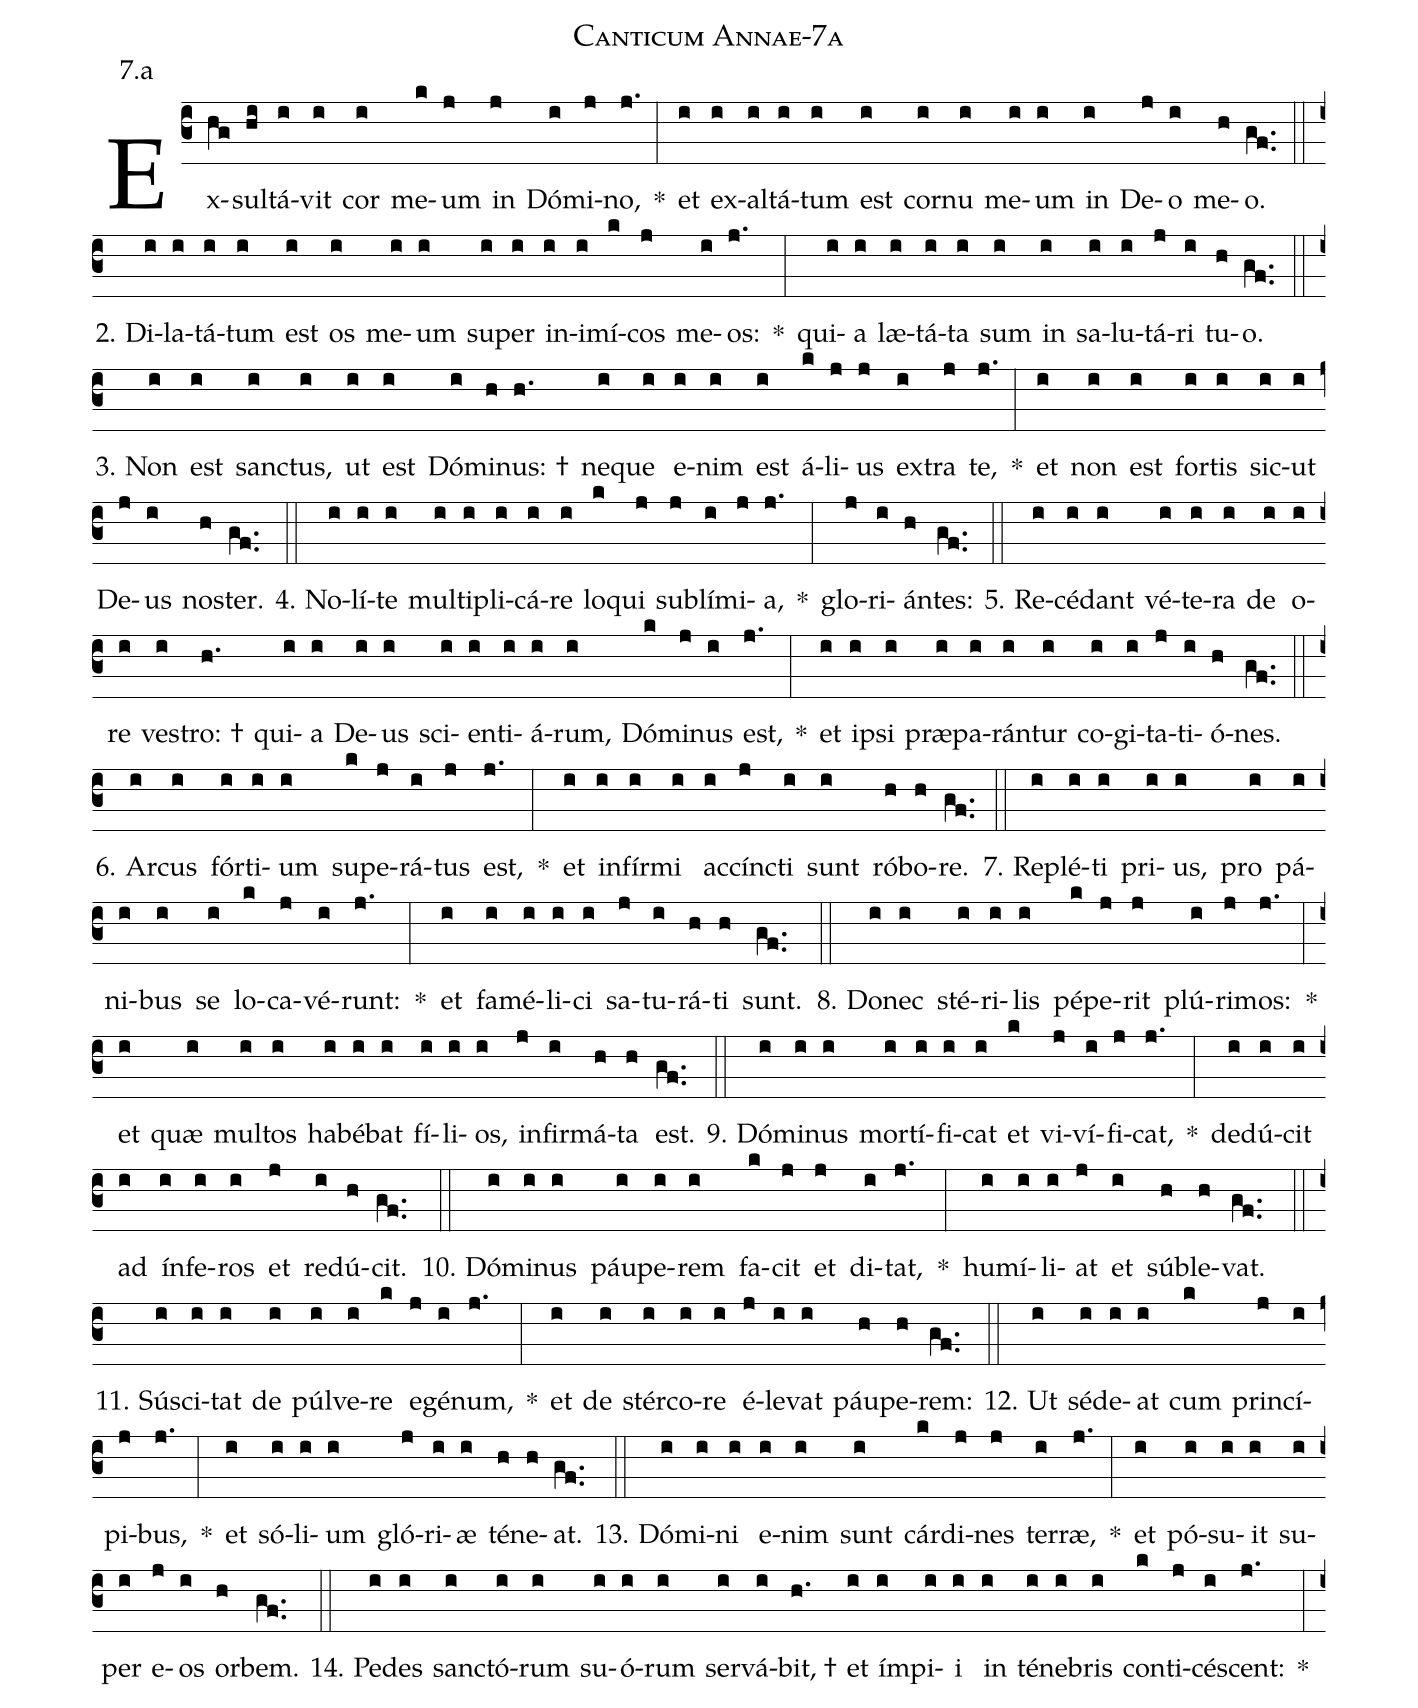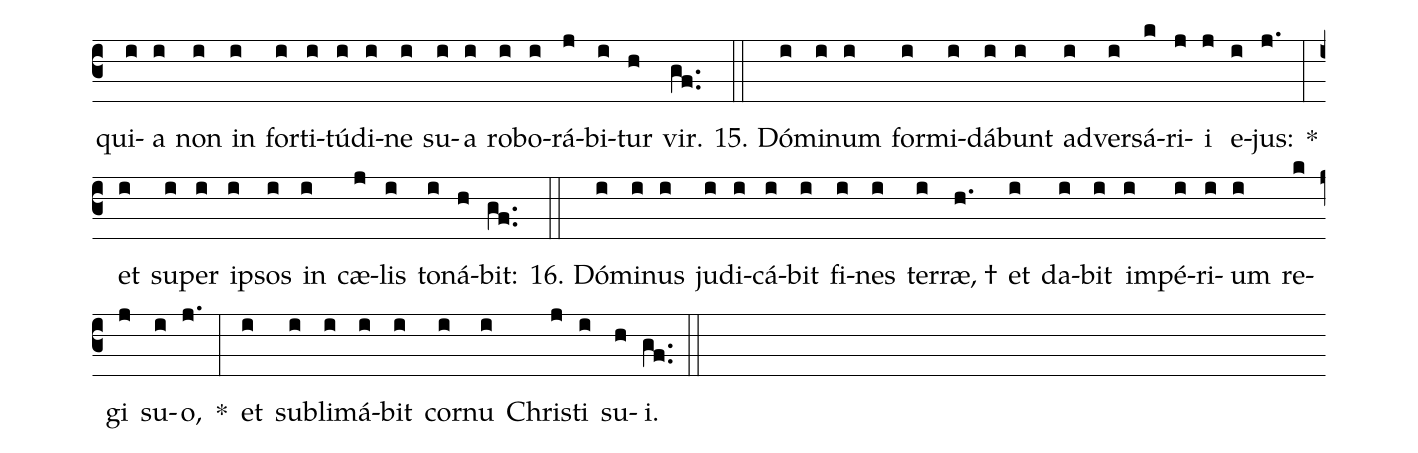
name: Canticum Annae-7a;
annotation: 7.a;
%%
(c3)Ex(hg)sul(hi)tá(i)vit(i) cor(i) me(k)um(j) in(j) Dó(i)mi(j)no,(j.) *(:) et(i) ex(i)al(i)tá(i)tum(i) est(i) cor(i)nu(i) me(i)um(i) in(i) De(j)o(i) me(h)o.(gf..) (::)
2. Di(i)la(i)tá(i)tum(i) est(i) os(i) me(i)um(i) su(i)per(i) in(i)i(i)mí(k)cos(j) me(i)os:(j.) *(:) qui(i)a(i) læ(i)tá(i)ta(i) sum(i) in(i) sa(i)lu(i)tá(j)ri(i) tu(h)o.(gf..) (::)
3. Non(i) est(i) sanc(i)tus,(i) ut(i) est(i) Dó(i)mi(h)nus: †(h.) ne(i)que(i) e(i)nim(i) est(i) á(k)li(j)us(j) ex(i)tra(j) te,(j.) *(:) et(i) non(i) est(i) for(i)tis(i) sic(i)ut(i) De(j)us(i) nos(h)ter.(gf..) (::)
4. No(i)lí(i)te(i) mul(i)ti(i)pli(i)cá(i)re(i) lo(k)qui(j) sub(j)lí(i)mi(j)a,(j.) *(:) glo(j)ri(i)án(h)tes:(gf..) (::)
5. Re(i)cé(i)dant(i) vé(i)te(i)ra(i) de(i) o(i)re(i) ves(i)tro: †(h.) qui(i)a(i) De(i)us(i) sci(i)en(i)ti(i)á(i)rum,(i) Dó(k)mi(j)nus(i) est,(j.) *(:) et(i) ip(i)si(i) præ(i)pa(i)rán(i)tur(i) co(i)gi(i)ta(j)ti(i)ó(h)nes.(gf..) (::)
6. Ar(i)cus(i) fór(i)ti(i)um(i) su(k)pe(j)rá(i)tus(j) est,(j.) *(:) et(i) in(i)fír(i)mi(i) ac(i)cínc(j)ti(i) sunt(i) ró(h)bo(h)re.(gf..) (::)
7. Re(i)plé(i)ti(i) pri(i)us,(i) pro(i) pá(i)ni(i)bus(i) se(i) lo(k)ca(j)vé(i)runt:(j.) *(:) et(i) fa(i)mé(i)li(i)ci(i) sa(j)tu(i)rá(h)ti(h) sunt.(gf..) (::)
8. Do(i)nec(i) sté(i)ri(i)lis(i) pé(k)pe(j)rit(j) plú(i)ri(j)mos:(j.) *(:) et(i) quæ(i) mul(i)tos(i) ha(i)bé(i)bat(i) fí(i)li(i)os,(i) in(j)fir(i)má(h)ta(h) est.(gf..) (::)
9. Dó(i)mi(i)nus(i) mor(i)tí(i)fi(i)cat(i) et(k) vi(j)ví(i)fi(j)cat,(j.) *(:) de(i)dú(i)cit(i) ad(i) ín(i)fe(i)ros(i) et(j) re(i)dú(h)cit.(gf..) (::)
10. Dó(i)mi(i)nus(i) páu(i)pe(i)rem(i) fa(k)cit(j) et(j) di(i)tat,(j.) *(:) hu(i)mí(i)li(i)at(j) et(i) súb(h)le(h)vat.(gf..) (::)
11. Sú(i)sci(i)tat(i) de(i) púl(i)ve(i)re(k) e(j)gé(i)num,(j.) *(:) et(i) de(i) stér(i)co(i)re(i) é(j)le(i)vat(i) páu(h)pe(h)rem:(gf..) (::)
12. Ut(i) sé(i)de(i)at(i) cum(k) prin(j)cí(i)pi(j)bus,(j.) *(:) et(i) só(i)li(i)um(i) gló(j)ri(i)æ(i) té(h)ne(h)at.(gf..) (::)
13. Dó(i)mi(i)ni(i) e(i)nim(i) sunt(i) cár(k)di(j)nes(j) ter(i)ræ,(j.) *(:) et(i) pó(i)su(i)it(i) su(i)per(i) e(j)os(i) or(h)bem.(gf..) (::)
14. Pe(i)des(i) sanc(i)tó(i)rum(i) su(i)ó(i)rum(i) ser(i)vá(i)bit, †(h.) et(i) ím(i)pi(i)i(i) in(i) té(i)ne(i)bris(i) con(k)ti(j)cé(i)scent:(j.) *(:) qui(i)a(i) non(i) in(i) for(i)ti(i)tú(i)di(i)ne(i) su(i)a(i) ro(i)bo(i)rá(j)bi(i)tur(h) vir.(gf..) (::)
15. Dó(i)mi(i)num(i) for(i)mi(i)dá(i)bunt(i) ad(i)ver(i)sá(k)ri(j)i(j) e(i)jus:(j.) *(:) et(i) su(i)per(i) ip(i)sos(i) in(i) cæ(j)lis(i) to(i)ná(h)bit:(gf..) (::)
16. Dó(i)mi(i)nus(i) ju(i)di(i)cá(i)bit(i) fi(i)nes(i) ter(i)ræ, †(h.) et(i) da(i)bit(i) im(i)pé(i)ri(i)um(i) re(k)gi(j) su(i)o,(j.) *(:) et(i) sub(i)li(i)má(i)bit(i) cor(i)nu(i) Chris(j)ti(i) su(h)i.(gf..) (::)
